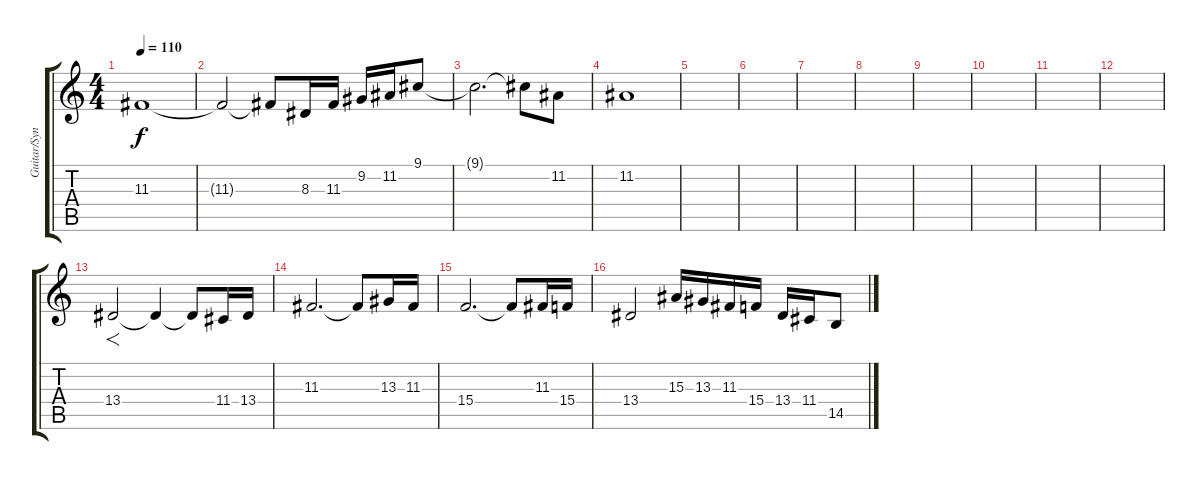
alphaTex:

\track ("Guitar/Synth Overdubs" "Guitar/Syn") {instrument stringensemble1}
\staff {score tabs}
\tuning (E4 B3 G3 D3 A2 E2) {hide}
\ts (4 4)
\tempo 110
\clef g2
\ks c
11.3.1{dy f} |
11.3{t}.2 11.3{t}.8 8.3.16 11.3.16 9.2.16 11.2.16 9.1.8 |
9.1{t}.2{d} 9.1{t}.8 11.2.8 |
11.2.1 |
|
|
|
|
|
|
|
|
13.4.2{f} 13.4{t}.4 13.4{t}.8 11.4.16 13.4.16 |
11.3.2{d} 11.3{t}.8 13.3.16 11.3.16 |
15.4.2{d} 15.4{t}.8 11.3.16 15.4.16 |
13.4.2 15.3.16 13.3.16 11.3.16 15.4.16 13.4.16 11.4.16 14.5.8
